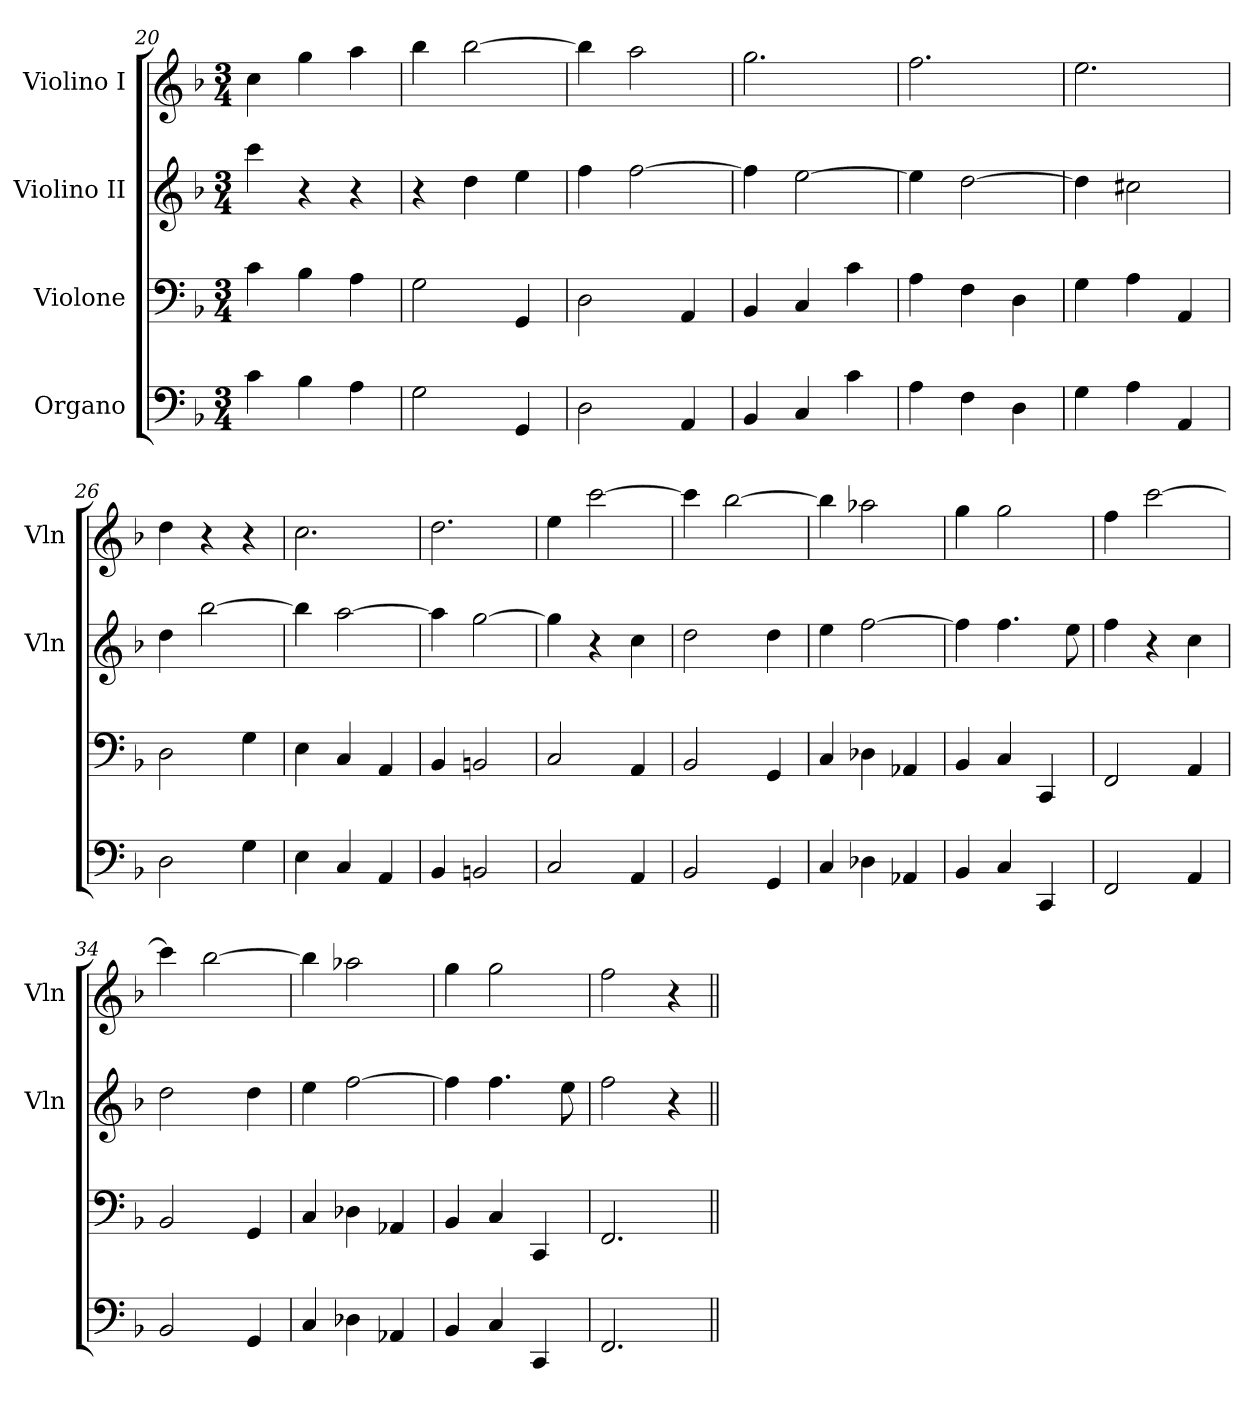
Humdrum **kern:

**kern	**kern	**kern	**kern
*part4	*part3	*part2	*part1
*staff4	*staff3	*staff2	*staff1
*I"Organo	*I"Violone	*I"Violino II	*I"Violino I
*	*	*I'Vln	*I'Vln
*clefF4	*clefF4	*clefG2	*clefG2
*k[b-]	*k[b-]	*k[b-]	*k[b-]
*M3/4	*M3/4	*M3/4	*M3/4
=20	=20	=20	=20
4c	4c	4ccc	4cc
4B-	4B-	4r	4gg
4A	4A	4r	4aa
=21	=21	=21	=21
2G	2G	4r	4bb-
.	.	4dd	[2bb-
4GG	4GG	4ee	.
=22	=22	=22	=22
2D	2D	4ff	4bb-]
.	.	[2ff	2aa
4AA	4AA	.	.
=23	=23	=23	=23
4BB-	4BB-	4ff]	2.gg
4C	4C	[2ee	.
4c	4c	.	.
=24	=24	=24	=24
4A	4A	4ee]	2.ff
4F	4F	[2dd	.
4D	4D	.	.
=25	=25	=25	=25
4G	4G	4dd]	2.ee
4A	4A	2cc#X	.
4AA	4AA	.	.
=26	=26	=26	=26
2D	2D	4dd	4dd
.	.	[2bb-	4r
4G	4G	.	4r
=27	=27	=27	=27
4E	4E	4bb-]	2.cc
4C	4C	[2aa	.
4AA	4AA	.	.
=28	=28	=28	=28
4BB-	4BB-	4aa]	2.dd
2BBn	2BBn	[2gg	.
=29	=29	=29	=29
2C	2C	4gg]	4ee
.	.	4r	[2ccc
4AA	4AA	4cc	.
=30	=30	=30	=30
2BB-	2BB-	2dd	4ccc]
.	.	.	[2bb-
4GG	4GG	4dd	.
=31	=31	=31	=31
4C	4C	4ee	4bb-]
4D-X	4D-X	[2ff	2aa-X
4AA-X	4AA-X	.	.
=32	=32	=32	=32
4BB-	4BB-	4ff]	4gg
4C	4C	4.ff	2gg
4CC	4CC	.	.
.	.	8ee	.
=33	=33	=33	=33
2FF	2FF	4ff	4ff
.	.	4r	[2ccc
4AA	4AA	4cc	.
=34	=34	=34	=34
2BB-	2BB-	2dd	4ccc]
.	.	.	[2bb-
4GG	4GG	4dd	.
=35	=35	=35	=35
4C	4C	4ee	4bb-]
4D-X	4D-X	[2ff	2aa-X
4AA-X	4AA-X	.	.
=36	=36	=36	=36
4BB-	4BB-	4ff]	4gg
4C	4C	4.ff	2gg
4CC	4CC	.	.
.	.	8ee	.
=37	=37	=37	=37
2.FF	2.FF	2ff	2ff
.	.	4r	4r
=||	=||	=||	=||
*-	*-	*-	*-
